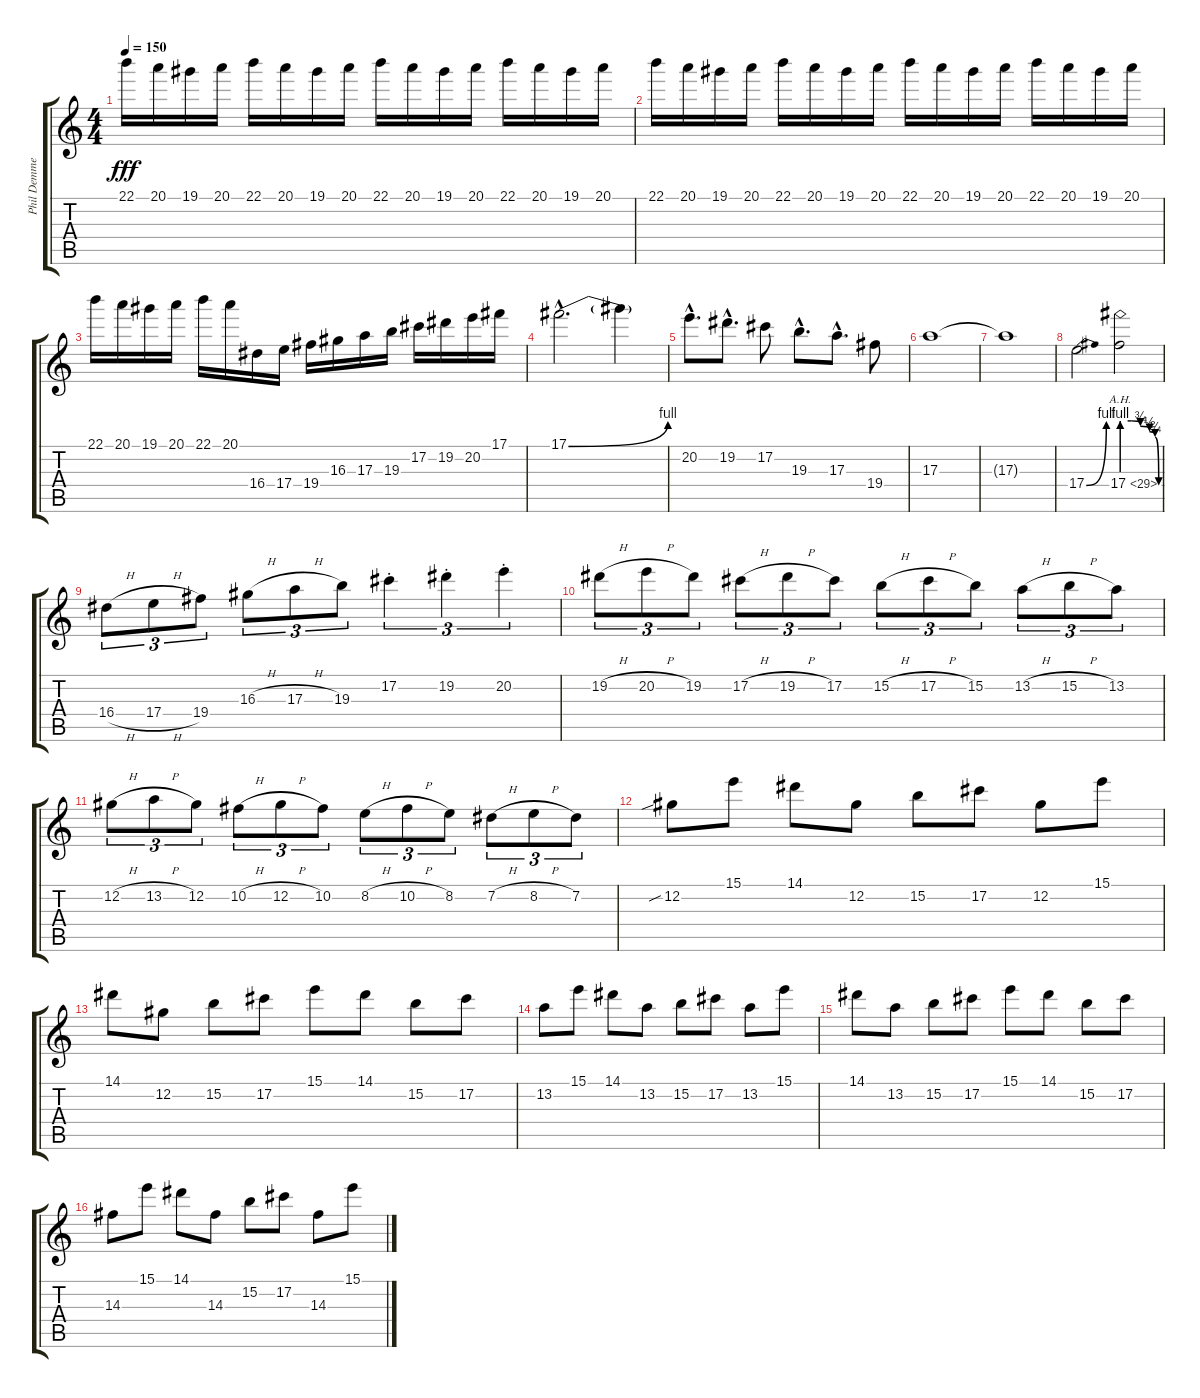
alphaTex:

\track ("Phil Demmel" "Phil Demme") {instrument distortionguitar}
\staff {score tabs}
\tuning (Db4 Ab3 E3 B2 Gb2 B1) {hide}
\ts (4 4)
\tempo 150
\clef g2
\ks c
22.1.16{dy fff} 20.1.16 19.1.16 20.1.16 22.1.16 20.1.16 19.1.16 20.1.16 22.1.16 20.1.16 19.1.16 20.1.16 22.1.16 20.1.16 19.1.16 20.1.16 |
22.1.16 20.1.16 19.1.16 20.1.16 22.1.16 20.1.16 19.1.16 20.1.16 22.1.16 20.1.16 19.1.16 20.1.16 22.1.16 20.1.16 19.1.16 20.1.16 |
22.1.16 20.1.16 19.1.16 20.1.16 22.1.16 20.1.16 16.4.16 17.4.16 19.4.16 16.3.16 17.3.16 19.3.16 17.2.16 19.2.16 20.2.16 17.1.16 |
17.1{be (bend 0 0 60 4) hac}.2{d} 17.1{t}.4 |
20.2{hac}.8{d} 19.2{hac}.8{d} 17.2.8 19.3{hac}.8{d} 17.3{hac}.8{d} 19.4.8 |
17.3.1 |
17.3{t}.1 |
17.4{be (bend 0 0 60 4)}.2 17.4{be (custom 0 4 15 4 30 3 45 2 54 1 60 0) ah 12}.2 |
16.4{h}.8{tu (3 2)} 17.4{h}.8{tu (3 2)} 19.4.8{tu (3 2)} 16.3{h}.8{tu (3 2)} 17.3{h}.8{tu (3 2)} 19.3.8{tu (3 2)} 17.2{st}.4{tu (3 2)} 19.2{st}.4{tu (3 2)} 20.2{st}.4{tu (3 2)} |
19.2{h}.8{tu (3 2)} 20.2{h}.8{tu (3 2)} 19.2.8{tu (3 2)} 17.2{h}.8{tu (3 2)} 19.2{h}.8{tu (3 2)} 17.2.8{tu (3 2)} 15.2{h}.8{tu (3 2)} 17.2{h}.8{tu (3 2)} 15.2.8{tu (3 2)} 13.2{h}.8{tu (3 2)} 15.2{h}.8{tu (3 2)} 13.2.8{tu (3 2)} |
12.2{h}.8{tu (3 2)} 13.2{h}.8{tu (3 2)} 12.2.8{tu (3 2)} 10.2{h}.8{tu (3 2)} 12.2{h}.8{tu (3 2)} 10.2.8{tu (3 2)} 8.2{h}.8{tu (3 2)} 10.2{h}.8{tu (3 2)} 8.2.8{tu (3 2)} 7.2{h}.8{tu (3 2)} 8.2{h}.8{tu (3 2)} 7.2.8{tu (3 2)} |
12.2{sib}.8 15.1.8 14.1.8 12.2.8 15.2.8 17.2.8 12.2.8 15.1.8 |
14.1.8 12.2.8 15.2.8 17.2.8 15.1.8 14.1.8 15.2.8 17.2.8 |
13.2.8 15.1.8 14.1.8 13.2.8 15.2.8 17.2.8 13.2.8 15.1.8 |
14.1.8 13.2.8 15.2.8 17.2.8 15.1.8 14.1.8 15.2.8 17.2.8 |
14.3.8 15.1.8 14.1.8 14.3.8 15.2.8 17.2.8 14.3.8 15.1.8
